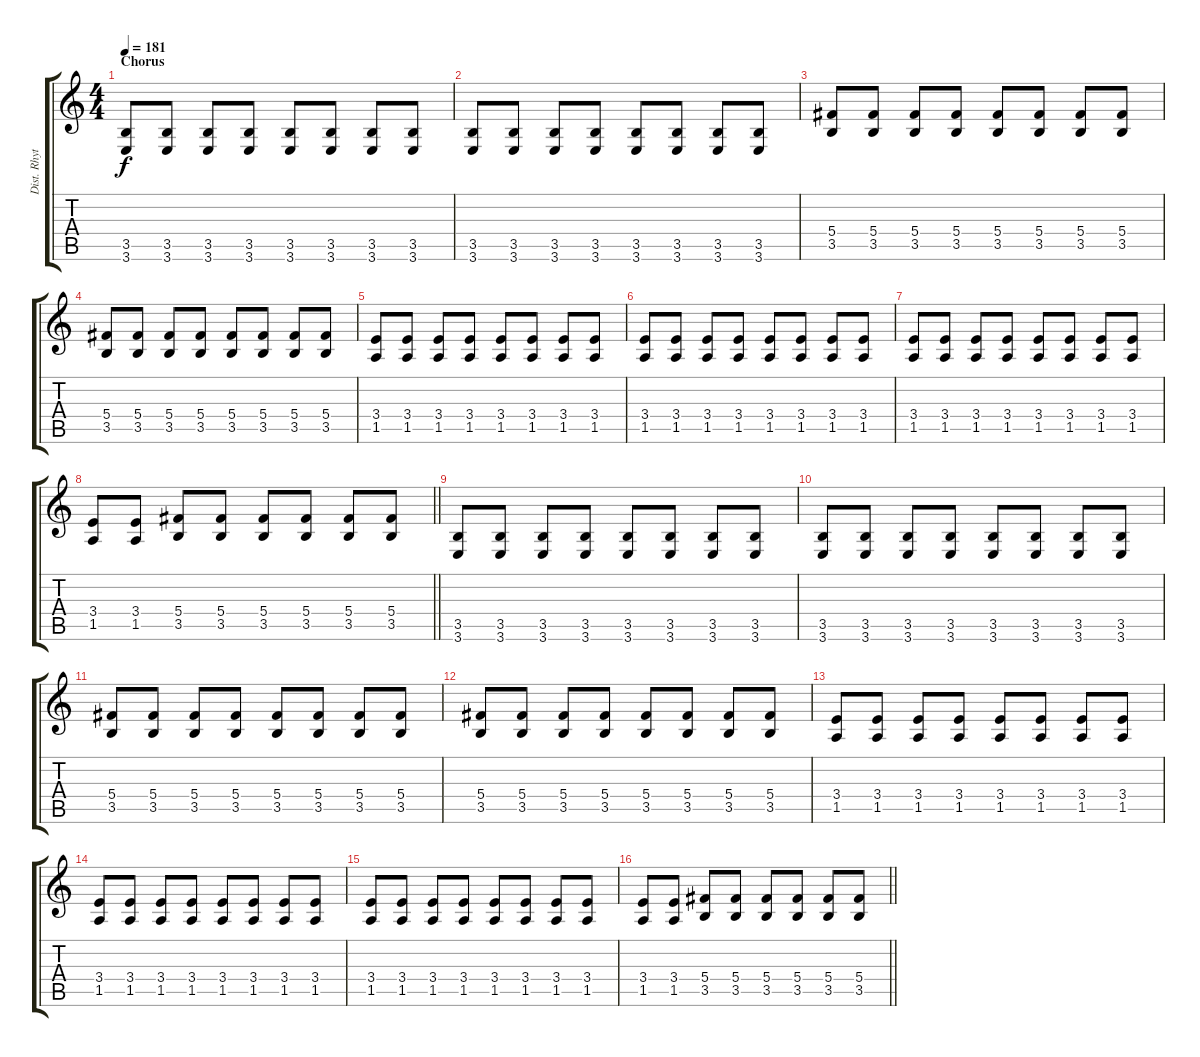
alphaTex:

\track ("Dist. Rhytm Guitar [R]" "Dist. Rhyt") {instrument distortionguitar}
\staff {score tabs}
\tuning (Eb4 Bb3 Gb3 Db3 Ab2 Db2) {hide}
\ts (4 4)
\section ("" "Chorus")
\tempo 181
\clef g2
\ks c
(3.5 3.6).8{dy f instrument distortionguitar} (3.5 3.6).8 (3.5 3.6).8 (3.5 3.6).8 (3.5 3.6).8 (3.5 3.6).8 (3.5 3.6).8 (3.5 3.6).8 |
(3.5 3.6).8 (3.5 3.6).8 (3.5 3.6).8 (3.5 3.6).8 (3.5 3.6).8 (3.5 3.6).8 (3.5 3.6).8 (3.5 3.6).8 |
(5.4 3.5).8 (5.4 3.5).8 (5.4 3.5).8 (5.4 3.5).8 (5.4 3.5).8 (5.4 3.5).8 (5.4 3.5).8 (5.4 3.5).8 |
(5.4 3.5).8 (5.4 3.5).8 (5.4 3.5).8 (5.4 3.5).8 (5.4 3.5).8 (5.4 3.5).8 (5.4 3.5).8 (5.4 3.5).8 |
(3.4 1.5).8 (3.4 1.5).8 (3.4 1.5).8 (3.4 1.5).8 (3.4 1.5).8 (3.4 1.5).8 (3.4 1.5).8 (3.4 1.5).8 |
(3.4 1.5).8 (3.4 1.5).8 (3.4 1.5).8 (3.4 1.5).8 (3.4 1.5).8 (3.4 1.5).8 (3.4 1.5).8 (3.4 1.5).8 |
(3.4 1.5).8 (3.4 1.5).8 (3.4 1.5).8 (3.4 1.5).8 (3.4 1.5).8 (3.4 1.5).8 (3.4 1.5).8 (3.4 1.5).8 |
\barLineRight lightlight
(3.4 1.5).8 (3.4 1.5).8 (5.4 3.5).8 (5.4 3.5).8 (5.4 3.5).8 (5.4 3.5).8 (5.4 3.5).8 (5.4 3.5).8 |
(3.5 3.6).8 (3.5 3.6).8 (3.5 3.6).8 (3.5 3.6).8 (3.5 3.6).8 (3.5 3.6).8 (3.5 3.6).8 (3.5 3.6).8 |
(3.5 3.6).8 (3.5 3.6).8 (3.5 3.6).8 (3.5 3.6).8 (3.5 3.6).8 (3.5 3.6).8 (3.5 3.6).8 (3.5 3.6).8 |
(5.4 3.5).8 (5.4 3.5).8 (5.4 3.5).8 (5.4 3.5).8 (5.4 3.5).8 (5.4 3.5).8 (5.4 3.5).8 (5.4 3.5).8 |
(5.4 3.5).8 (5.4 3.5).8 (5.4 3.5).8 (5.4 3.5).8 (5.4 3.5).8 (5.4 3.5).8 (5.4 3.5).8 (5.4 3.5).8 |
(3.4 1.5).8 (3.4 1.5).8 (3.4 1.5).8 (3.4 1.5).8 (3.4 1.5).8 (3.4 1.5).8 (3.4 1.5).8 (3.4 1.5).8 |
(3.4 1.5).8 (3.4 1.5).8 (3.4 1.5).8 (3.4 1.5).8 (3.4 1.5).8 (3.4 1.5).8 (3.4 1.5).8 (3.4 1.5).8 |
(3.4 1.5).8 (3.4 1.5).8 (3.4 1.5).8 (3.4 1.5).8 (3.4 1.5).8 (3.4 1.5).8 (3.4 1.5).8 (3.4 1.5).8 |
\barLineRight lightlight
(3.4 1.5).8 (3.4 1.5).8 (5.4 3.5).8 (5.4 3.5).8 (5.4 3.5).8 (5.4 3.5).8 (5.4 3.5).8 (5.4 3.5).8
